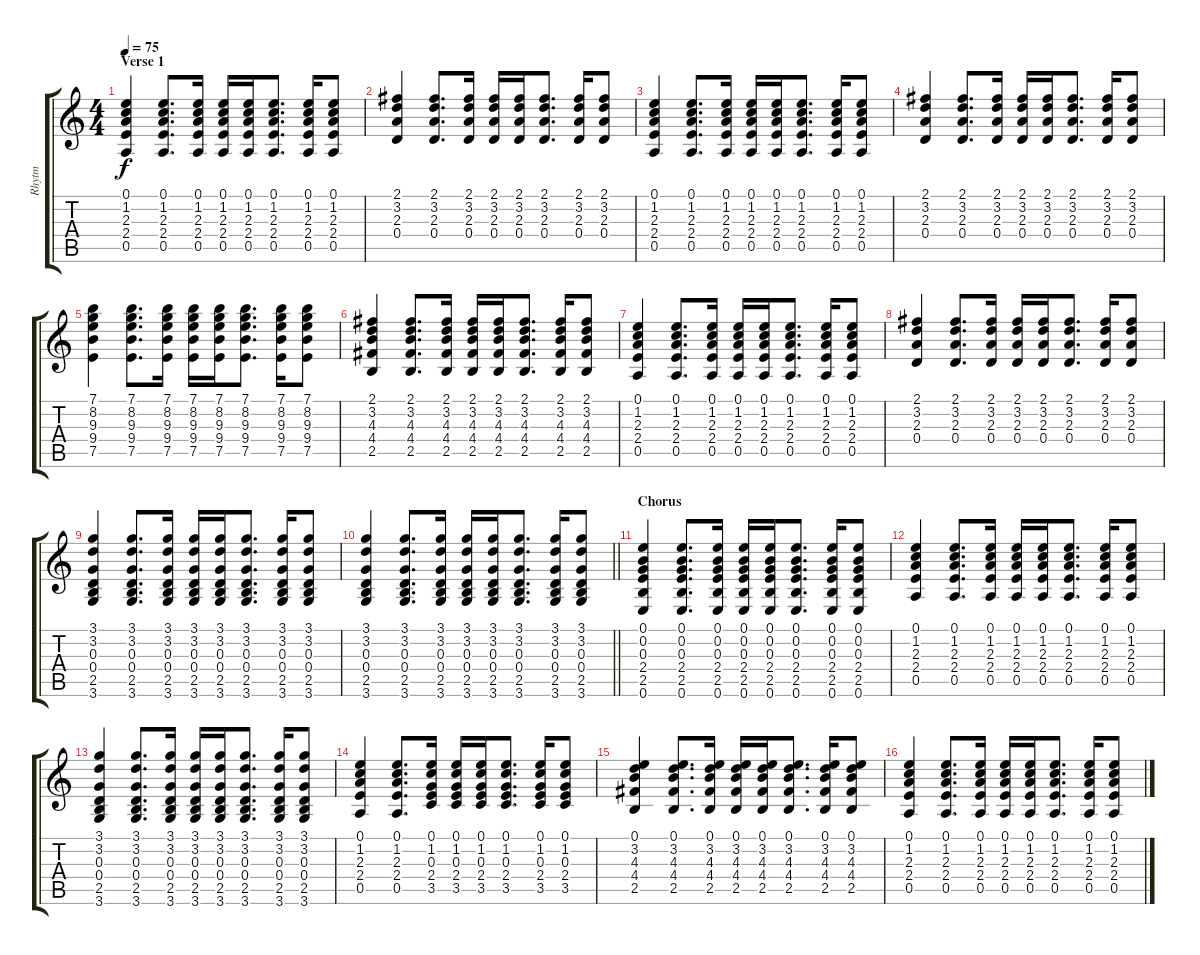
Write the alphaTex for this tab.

\track ("Rhytm" "Rhytm") {instrument acousticguitarsteel}
\staff {score tabs}
\tuning (E4 B3 G3 D3 A2 E2) {hide}
\ts (4 4)
\section ("" "Verse 1")
\tempo 75
\clef g2
\ks c
(0.1 1.2 2.3 2.4 0.5).4{dy f} (0.1 1.2 2.3 2.4 0.5).8{d} (0.1 1.2 2.3 2.4 0.5).16 (0.1 1.2 2.3 2.4 0.5).16 (0.1 1.2 2.3 2.4 0.5).16 (0.1 1.2 2.3 2.4 0.5).8{d} (0.1 1.2 2.3 2.4 0.5).16 (0.1 1.2 2.3 2.4 0.5).8 |
(2.1 3.2 2.3 0.4).4 (2.1 3.2 2.3 0.4).8{d} (2.1 3.2 2.3 0.4).16 (2.1 3.2 2.3 0.4).16 (2.1 3.2 2.3 0.4).16 (2.1 3.2 2.3 0.4).8{d} (2.1 3.2 2.3 0.4).16 (2.1 3.2 2.3 0.4).8 |
(0.1 1.2 2.3 2.4 0.5).4 (0.1 1.2 2.3 2.4 0.5).8{d} (0.1 1.2 2.3 2.4 0.5).16 (0.1 1.2 2.3 2.4 0.5).16 (0.1 1.2 2.3 2.4 0.5).16 (0.1 1.2 2.3 2.4 0.5).8{d} (0.1 1.2 2.3 2.4 0.5).16 (0.1 1.2 2.3 2.4 0.5).8 |
(2.1 3.2 2.3 0.4).4 (2.1 3.2 2.3 0.4).8{d} (2.1 3.2 2.3 0.4).16 (2.1 3.2 2.3 0.4).16 (2.1 3.2 2.3 0.4).16 (2.1 3.2 2.3 0.4).8{d} (2.1 3.2 2.3 0.4).16 (2.1 3.2 2.3 0.4).8 |
(7.1 8.2 9.3 9.4 7.5).4 (7.1 8.2 9.3 9.4 7.5).8{d} (7.1 8.2 9.3 9.4 7.5).16 (7.1 8.2 9.3 9.4 7.5).16 (7.1 8.2 9.3 9.4 7.5).16 (7.1 8.2 9.3 9.4 7.5).8{d} (7.1 8.2 9.3 9.4 7.5).16 (7.1 8.2 9.3 9.4 7.5).8 |
(2.1 3.2 4.3 4.4 2.5).4 (2.1 3.2 4.3 4.4 2.5).8{d} (2.1 3.2 4.3 4.4 2.5).16 (2.1 3.2 4.3 4.4 2.5).16 (2.1 3.2 4.3 4.4 2.5).16 (2.1 3.2 4.3 4.4 2.5).8{d} (2.1 3.2 4.3 4.4 2.5).16 (2.1 3.2 4.3 4.4 2.5).8 |
(0.1 1.2 2.3 2.4 0.5).4 (0.1 1.2 2.3 2.4 0.5).8{d} (0.1 1.2 2.3 2.4 0.5).16 (0.1 1.2 2.3 2.4 0.5).16 (0.1 1.2 2.3 2.4 0.5).16 (0.1 1.2 2.3 2.4 0.5).8{d} (0.1 1.2 2.3 2.4 0.5).16 (0.1 1.2 2.3 2.4 0.5).8 |
(2.1 3.2 2.3 0.4).4 (2.1 3.2 2.3 0.4).8{d} (2.1 3.2 2.3 0.4).16 (2.1 3.2 2.3 0.4).16 (2.1 3.2 2.3 0.4).16 (2.1 3.2 2.3 0.4).8{d} (2.1 3.2 2.3 0.4).16 (2.1 3.2 2.3 0.4).8 |
(3.1 3.2 0.3 0.4 2.5 3.6).4 (3.1 3.2 0.3 0.4 2.5 3.6).8{d} (3.1 3.2 0.3 0.4 2.5 3.6).16 (3.1 3.2 0.3 0.4 2.5 3.6).16 (3.1 3.2 0.3 0.4 2.5 3.6).16 (3.1 3.2 0.3 0.4 2.5 3.6).8{d} (3.1 3.2 0.3 0.4 2.5 3.6).16 (3.1 3.2 0.3 0.4 2.5 3.6).8 |
\barLineRight lightlight
(3.1 3.2 0.3 0.4 2.5 3.6).4 (3.1 3.2 0.3 0.4 2.5 3.6).8{d} (3.1 3.2 0.3 0.4 2.5 3.6).16 (3.1 3.2 0.3 0.4 2.5 3.6).16 (3.1 3.2 0.3 0.4 2.5 3.6).16 (3.1 3.2 0.3 0.4 2.5 3.6).8{d} (3.1 3.2 0.3 0.4 2.5 3.6).16 (3.1 3.2 0.3 0.4 2.5 3.6).8 |
\section ("" "Chorus")
(0.1 0.2 0.3 2.4 2.5 0.6).4 (0.1 0.2 0.3 2.4 2.5 0.6).8{d} (0.1 0.2 0.3 2.4 2.5 0.6).16 (0.1 0.2 0.3 2.4 2.5 0.6).16 (0.1 0.2 0.3 2.4 2.5 0.6).16 (0.1 0.2 0.3 2.4 2.5 0.6).8{d} (0.1 0.2 0.3 2.4 2.5 0.6).16 (0.1 0.2 0.3 2.4 2.5 0.6).8 |
(0.1 1.2 2.3 2.4 0.5).4 (0.1 1.2 2.3 2.4 0.5).8{d} (0.1 1.2 2.3 2.4 0.5).16 (0.1 1.2 2.3 2.4 0.5).16 (0.1 1.2 2.3 2.4 0.5).16 (0.1 1.2 2.3 2.4 0.5).8{d} (0.1 1.2 2.3 2.4 0.5).16 (0.1 1.2 2.3 2.4 0.5).8 |
(3.1 3.2 0.3 0.4 2.5 3.6).4 (3.1 3.2 0.3 0.4 2.5 3.6).8{d} (3.1 3.2 0.3 0.4 2.5 3.6).16 (3.1 3.2 0.3 0.4 2.5 3.6).16 (3.1 3.2 0.3 0.4 2.5 3.6).16 (3.1 3.2 0.3 0.4 2.5 3.6).8{d} (3.1 3.2 0.3 0.4 2.5 3.6).16 (3.1 3.2 0.3 0.4 2.5 3.6).8 |
(0.1 1.2 2.3 2.4 0.5).4 (0.1 1.2 2.3 2.4 0.5).8{d} (0.1 1.2 0.3 2.4 3.5).16 (0.1 1.2 0.3 2.4 3.5).16 (0.1 1.2 0.3 2.4 3.5).16 (0.1 1.2 0.3 2.4 3.5).8{d} (0.1 1.2 0.3 2.4 3.5).16 (0.1 1.2 0.3 2.4 3.5).8 |
(0.1 3.2 4.3 4.4 2.5).4 (0.1 3.2 4.3 4.4 2.5).8{d} (0.1 3.2 4.3 4.4 2.5).16 (0.1 3.2 4.3 4.4 2.5).16 (0.1 3.2 4.3 4.4 2.5).16 (0.1 3.2 4.3 4.4 2.5).8{d} (0.1 3.2 4.3 4.4 2.5).16 (0.1 3.2 4.3 4.4 2.5).8 |
(0.1 1.2 2.3 2.4 0.5).4 (0.1 1.2 2.3 2.4 0.5).8{d} (0.1 1.2 2.3 2.4 0.5).16 (0.1 1.2 2.3 2.4 0.5).16 (0.1 1.2 2.3 2.4 0.5).16 (0.1 1.2 2.3 2.4 0.5).8{d} (0.1 1.2 2.3 2.4 0.5).16 (0.1 1.2 2.3 2.4 0.5).8
